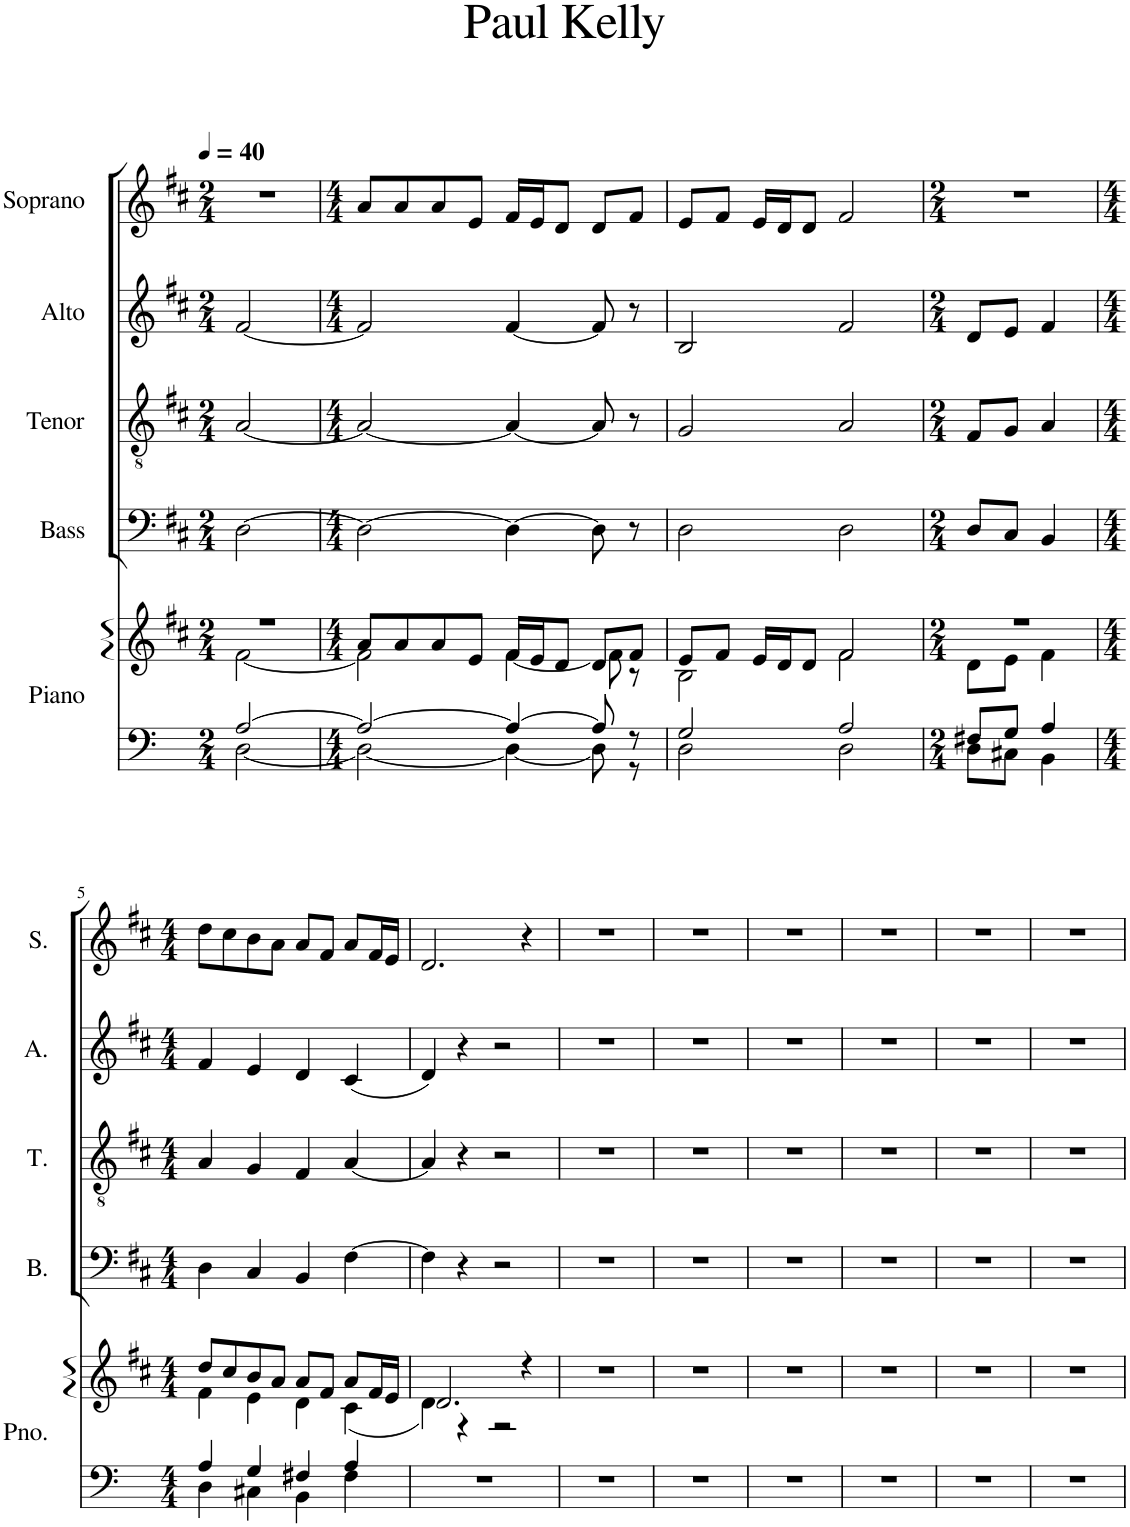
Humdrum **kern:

**kern	**kern	**kern	**kern	**kern	**kern
*part5	*part5	*part4	*part3	*part2	*part1
*staff6	*staff5	*staff4	*staff3	*staff2	*staff1
*I"Piano	*	*I"Bass	*I"Tenor	*I"Alto	*I"Soprano
*I'Pno.	*	*I'B.	*I'T.	*I'A.	*I'S.
*clefF4	*clefG2	*clefF4	*clefGv2	*clefG2	*clefG2
*	*k[f#c#]	*k[f#c#]	*k[f#c#]	*k[f#c#]	*k[f#c#]
*M2/4	*M2/4	*M2/4	*M2/4	*M2/4	*M2/4
*MM40	*MM40	*MM40	*MM40	*MM40	*MM40
=1	=1	=1	=1	=1	=1
*^	*^	*	*	*	*
[2A/	[2D\	2r	[2f#\	[2D\	[2A/	[2f#/	2r
=2	=2	=2	=2	=2	=2	=2	=2
*M4/4	*	*M4/4	*	*M4/4	*M4/4	*M4/4	*M4/4
2A/_	2D\_	8a/L	2f#\]	2D\_	2A/_	2f#/]	8a/L
.	.	8a/	.	.	.	.	8a/
.	.	8a/	.	.	.	.	8a/
.	.	8e/J	.	.	.	.	8e/J
4A/_	4D\_	16f#/LL	[4f#\	4D\_	4A/_	[4f#/	16f#/LL
.	.	16e/J	.	.	.	.	16e/J
.	.	8d/J	.	.	.	.	8d/J
8A/]	8D\]	8d/L	8f#\]	8D\]	8A/]	8f#/]	8d/L
8r	8r	8f#/J	8r	8r	8r	8r	8f#/J
=3	=3	=3	=3	=3	=3	=3	=3
2G/	2D\	8e/L	2B\	2D\	2G/	2B/	8e/L
.	.	8f#/J	.	.	.	.	8f#/J
.	.	16e/LL	.	.	.	.	16e/LL
.	.	16d/J	.	.	.	.	16d/J
.	.	8d/J	.	.	.	.	8d/J
2A/	2D\	2f#/	2f#\	2D\	2A/	2f#/	2f#/
=4	=4	=4	=4	=4	=4	=4	=4
*M2/4	*	*M2/4	*	*M2/4	*M2/4	*M2/4	*M2/4
8F#X/L	8D\L	2r	8d\L	8D/L	8F#/L	8d/L	2r
8G/J	8C#X\J	.	8e\J	8C#/J	8G/J	8e/J	.
4A/	4BB\	.	4f#\	4BB/	4A/	4f#/	.
!!LO:LB:g=z
=5	=5	=5	=5	=5	=5	=5	=5
*M4/4	*	*M4/4	*	*M4/4	*M4/4	*M4/4	*M4/4
4A/	4D\	8dd/L	4f#\	4D\	4A/	4f#/	8dd\L
.	.	8cc#/	.	.	.	.	8cc#\
4G/	4C#X\	8b/	4e\	4C#/	4G/	4e/	8b\
.	.	8a/J	.	.	.	.	8a\J
4F#X/	4BB\	8a/L	4d\	4BB/	4F#/	4d/	8a/L
.	.	8f#/J	.	.	.	.	8f#/J
4A/	4F#\	8a/L	(4c#\	[4F#\	[4A/	(4c#/	8a/L
.	.	16f#/L	.	.	.	.	16f#/L
.	.	16e/JJ	.	.	.	.	16e/JJ
*v	*v	*	*	*	*	*	*
=6	=6	=6	=6	=6	=6	=6
1r	2.d/	4d\)	4F#\]	4A/]	4d/)	2.d/
.	.	4r	4r	4r	4r	.
.	.	2r	2r	2r	2r	.
.	4r	.	.	.	.	4r
*	*v	*v	*	*	*	*
=7	=7	=7	=7	=7	=7
1r	1r	1r	1r	1r	1r
=8	=8	=8	=8	=8	=8
1r	1r	1r	1r	1r	1r
=9	=9	=9	=9	=9	=9
1r	1r	1r	1r	1r	1r
=10	=10	=10	=10	=10	=10
1r	1r	1r	1r	1r	1r
=11	=11	=11	=11	=11	=11
1r	1r	1r	1r	1r	1r
=12	=12	=12	=12	=12	=12
1r	1r	1r	1r	1r	1r
=	=	=	=	=	=
*-	*-	*-	*-	*-	*-
